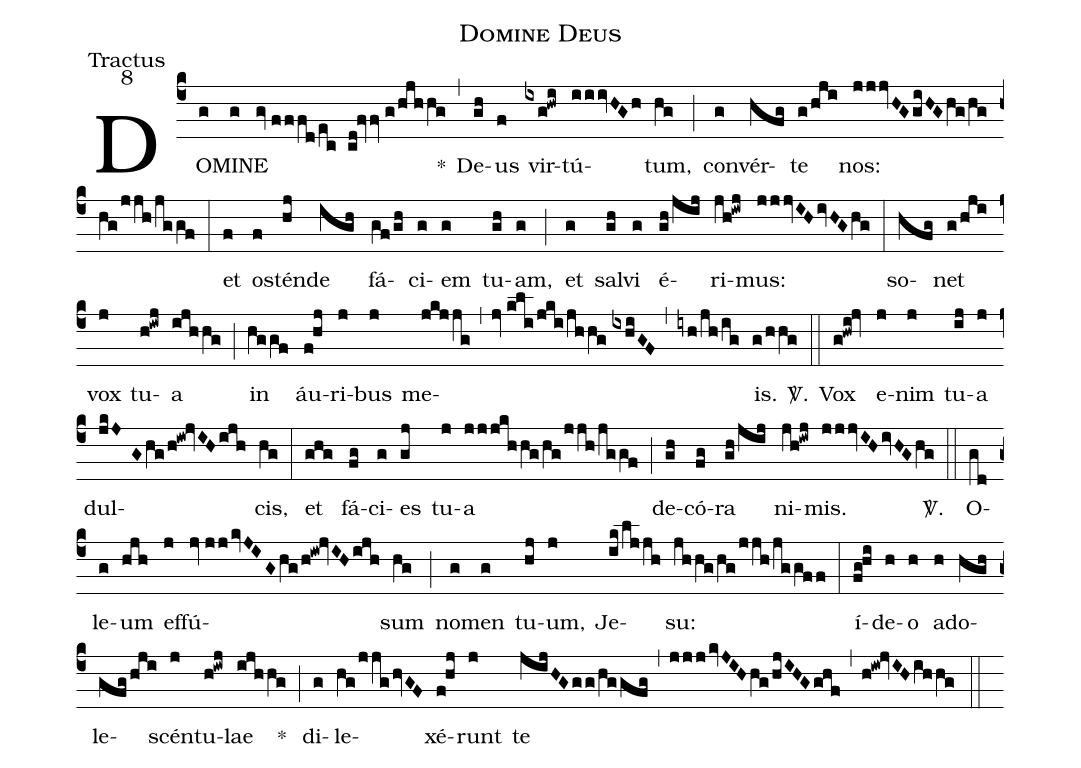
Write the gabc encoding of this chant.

name:Domine Deus;
office-part:Tractus;
mode:8;
%%
(c4) DO(g)MI(g)NE(gv//fffd/ec cd!fvv//g/hjhhg) *(,) De(gh)us(f) vir(ixg!hwi)tú(iiivHGh)tum,(hg) (;) con(g)vér(hfg)te(g/hji) nos:(jjjvHGgiHGhg/hg/hg/jjh/jggf) (:) et(f) os(f)tén(hj)de(igh) fá(gf/gh)ci(g)em(g) tu(gh)am,(g) (;) et(g) sal(gh)vi(g) é(gh/jij)ri(jh!iwj)mus:(jjjvIHivHGhg) (:) so(hfg)net(g/hji) vox(j) tu(h!iwj)a(ijhhg) (;) in(hggf) áu(f!hj)ri(j)bus(j) me(jkjjg,jv//kli/jki/jhhg//ixhiGF,iyh/jh/ig)is.(g/hhg) <sp>V/</sp>.(::) Vox(g!hwi!jv) e(j)nim(j) tu(ij)a(j) dul(jkJGhg/h!iw!jvIHijh)cis,(hg) (:) et(ghg) fá(fg)ci(g)es(gj) tu(j)a(jjjkhhg/hg/jjh/jggf) (;) de(gh)có(fg)ra(gh/jij) ni(jh!iwj)mis.(jjjvIHivHGhg) <sp>V/</sp>.(::) O(gd)le(g)um(hjh) ef(j)fú(jv//jjkvJIGhg/h!iw!jvIHijh)sum(hg) (;) no(g)men(g) tu(hj)um,(j) Je(ik/ljjh)su:(jhhg/hg/jjh/jggff) (:) í(fg!hi)de(h)o(h) a(h)do(hgh)le(gfg/hji)scén(j)tu(h!iwj)lae(ijhhg) *(;) di(g)le(hg/jjghvGF)xé(f!hj)runt(j) te(jijHGgg/hggfg,jjjkvJIHhg/hjIHGghf,h!iw!jvIHihhg) (::)
